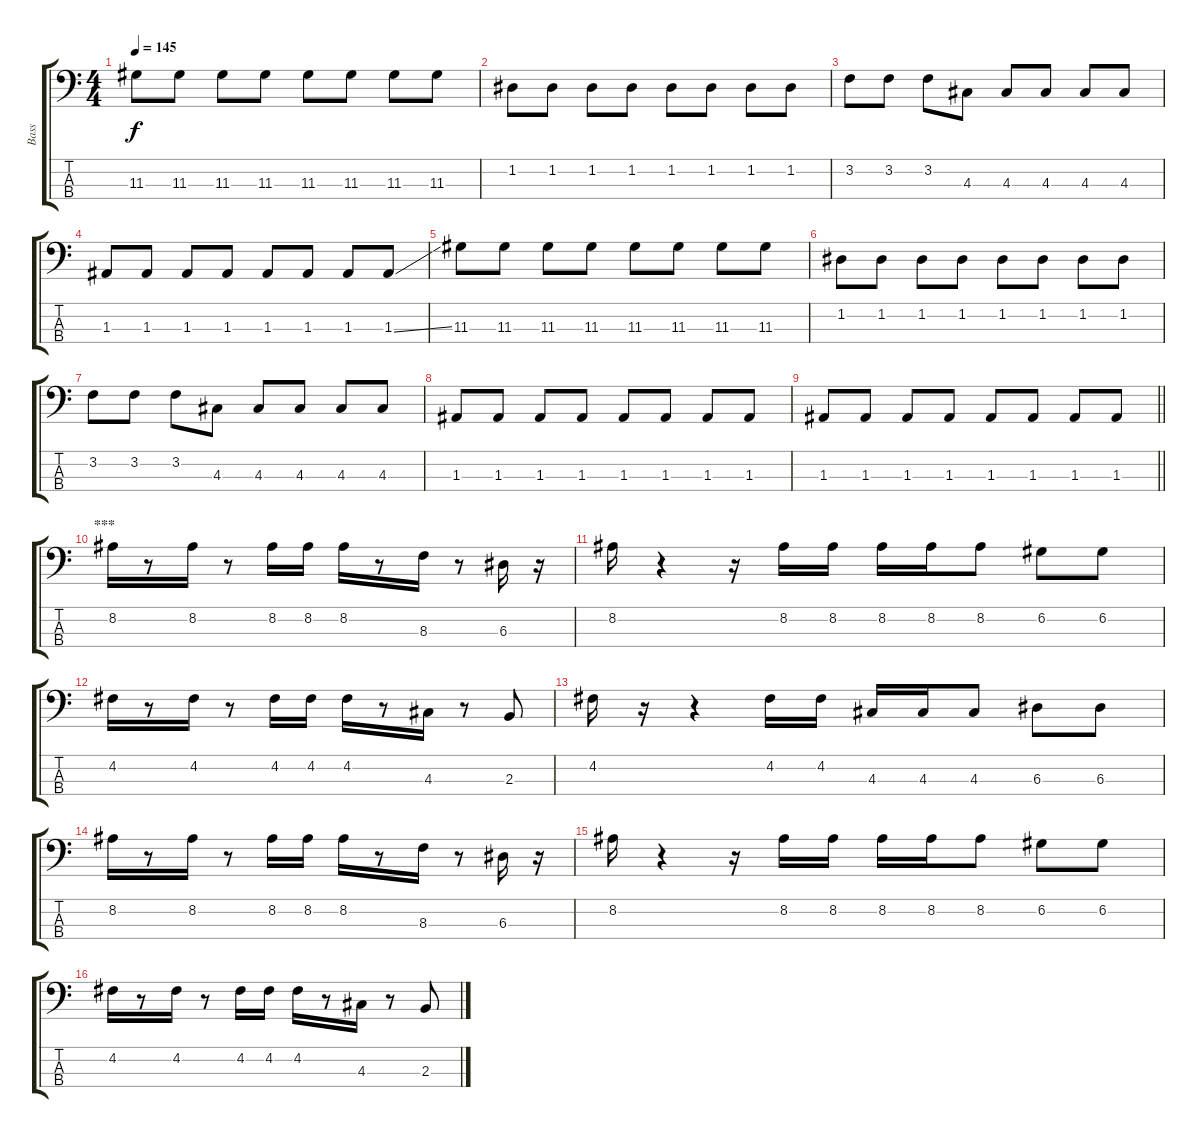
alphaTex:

\track ("Bass" "Bass") {instrument electricbassfinger}
\staff {score tabs}
\tuning (G2 D2 A1 E1) {hide}
\ts (4 4)
\tempo 145
\clef f4
\ks c
11.3.8{dy f} 11.3.8 11.3.8 11.3.8 11.3.8 11.3.8 11.3.8 11.3.8 |
1.2.8 1.2.8 1.2.8 1.2.8 1.2.8 1.2.8 1.2.8 1.2.8 |
3.2.8 3.2.8 3.2.8 4.3.8 4.3.8 4.3.8 4.3.8 4.3.8 |
1.3.8 1.3.8 1.3.8 1.3.8 1.3.8 1.3.8 1.3.8 1.3{ss}.8 |
11.3.8 11.3.8 11.3.8 11.3.8 11.3.8 11.3.8 11.3.8 11.3.8 |
1.2.8 1.2.8 1.2.8 1.2.8 1.2.8 1.2.8 1.2.8 1.2.8 |
3.2.8 3.2.8 3.2.8 4.3.8 4.3.8 4.3.8 4.3.8 4.3.8 |
1.3.8 1.3.8 1.3.8 1.3.8 1.3.8 1.3.8 1.3.8 1.3.8 |
\barLineRight lightlight
1.3.8 1.3.8 1.3.8 1.3.8 1.3.8 1.3.8 1.3.8 1.3.8 |
\section ("" "***")
8.2.16 r.8 8.2.16 r.8 8.2.16 8.2.16 8.2.16 r.8 8.3.16 r.8 6.3.16 r.16 |
8.2.16 r.4 r.16 8.2.16 8.2.16 8.2.16 8.2.16 8.2.8 6.2.8 6.2.8 |
4.2.16 r.8 4.2.16 r.8 4.2.16 4.2.16 4.2.16 r.8 4.3.16 r.8 2.3.8 |
4.2.16 r.16 r.4 4.2.16 4.2.16 4.3.16 4.3.16 4.3.8 6.3.8 6.3.8 |
8.2.16 r.8 8.2.16 r.8 8.2.16 8.2.16 8.2.16 r.8 8.3.16 r.8 6.3.16 r.16 |
8.2.16 r.4 r.16 8.2.16 8.2.16 8.2.16 8.2.16 8.2.8 6.2.8 6.2.8 |
4.2.16 r.8 4.2.16 r.8 4.2.16 4.2.16 4.2.16 r.8 4.3.16 r.8 2.3.8
